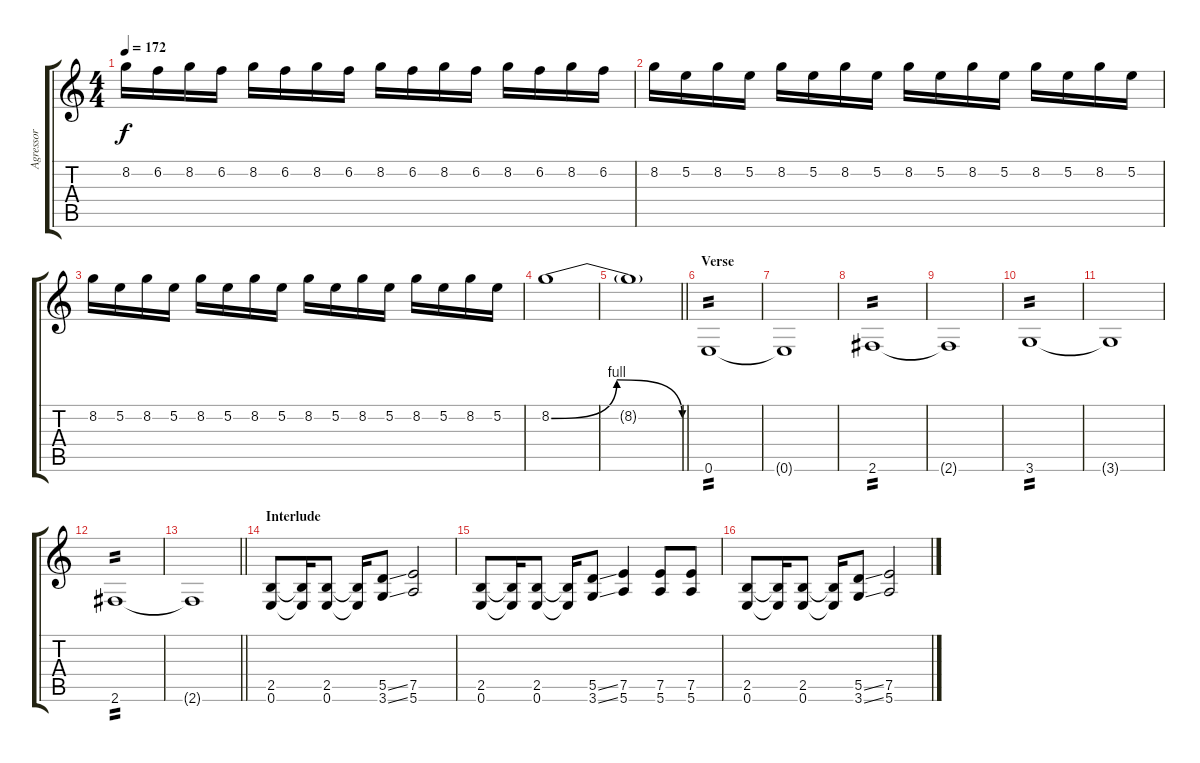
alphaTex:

\track ("Agressor" "Agressor") {instrument overdrivenguitar}
\staff {score tabs}
\tuning (E4 B3 G3 D3 A2 E2) {hide}
\ts (4 4)
\tempo 172
\clef g2
\ks c
8.2.16{dy f} 6.2.16 8.2.16 6.2.16 8.2.16 6.2.16 8.2.16 6.2.16 8.2.16 6.2.16 8.2.16 6.2.16 8.2.16 6.2.16 8.2.16 6.2.16 |
8.2.16 5.2.16 8.2.16 5.2.16 8.2.16 5.2.16 8.2.16 5.2.16 8.2.16 5.2.16 8.2.16 5.2.16 8.2.16 5.2.16 8.2.16 5.2.16 |
8.2.16 5.2.16 8.2.16 5.2.16 8.2.16 5.2.16 8.2.16 5.2.16 8.2.16 5.2.16 8.2.16 5.2.16 8.2.16 5.2.16 8.2.16 5.2.16 |
8.2{be (bendrelease 0 0 29 4 29 4 60 0)}.1 |
\barLineRight lightlight
8.2{t}.1 |
\section ("" "Verse")
0.6.1{tp 2} |
0.6{t}.1 |
2.6.1{tp 2} |
2.6{t}.1 |
3.6.1{tp 2} |
3.6{t}.1 |
2.6.1{tp 2} |
\barLineRight lightlight
2.6{t}.1 |
\section ("" "Interlude")
(2.5 0.6).8 (2.5{t} 0.6{t}).16 (2.5 0.6).8 (2.5{t} 0.6{t}).16 (5.5{ss} 3.6{ss}).8 (7.5 5.6).2 |
(2.5 0.6).8 (2.5{t} 0.6{t}).16 (2.5 0.6).8 (2.5{t} 0.6{t}).16 (5.5{ss} 3.6{ss}).8 (7.5 5.6).4 (7.5 5.6).8 (7.5 5.6).8 |
(2.5 0.6).8 (2.5{t} 0.6{t}).16 (2.5 0.6).8 (2.5{t} 0.6{t}).16 (5.5{ss} 3.6{ss}).8 (7.5 5.6).2
